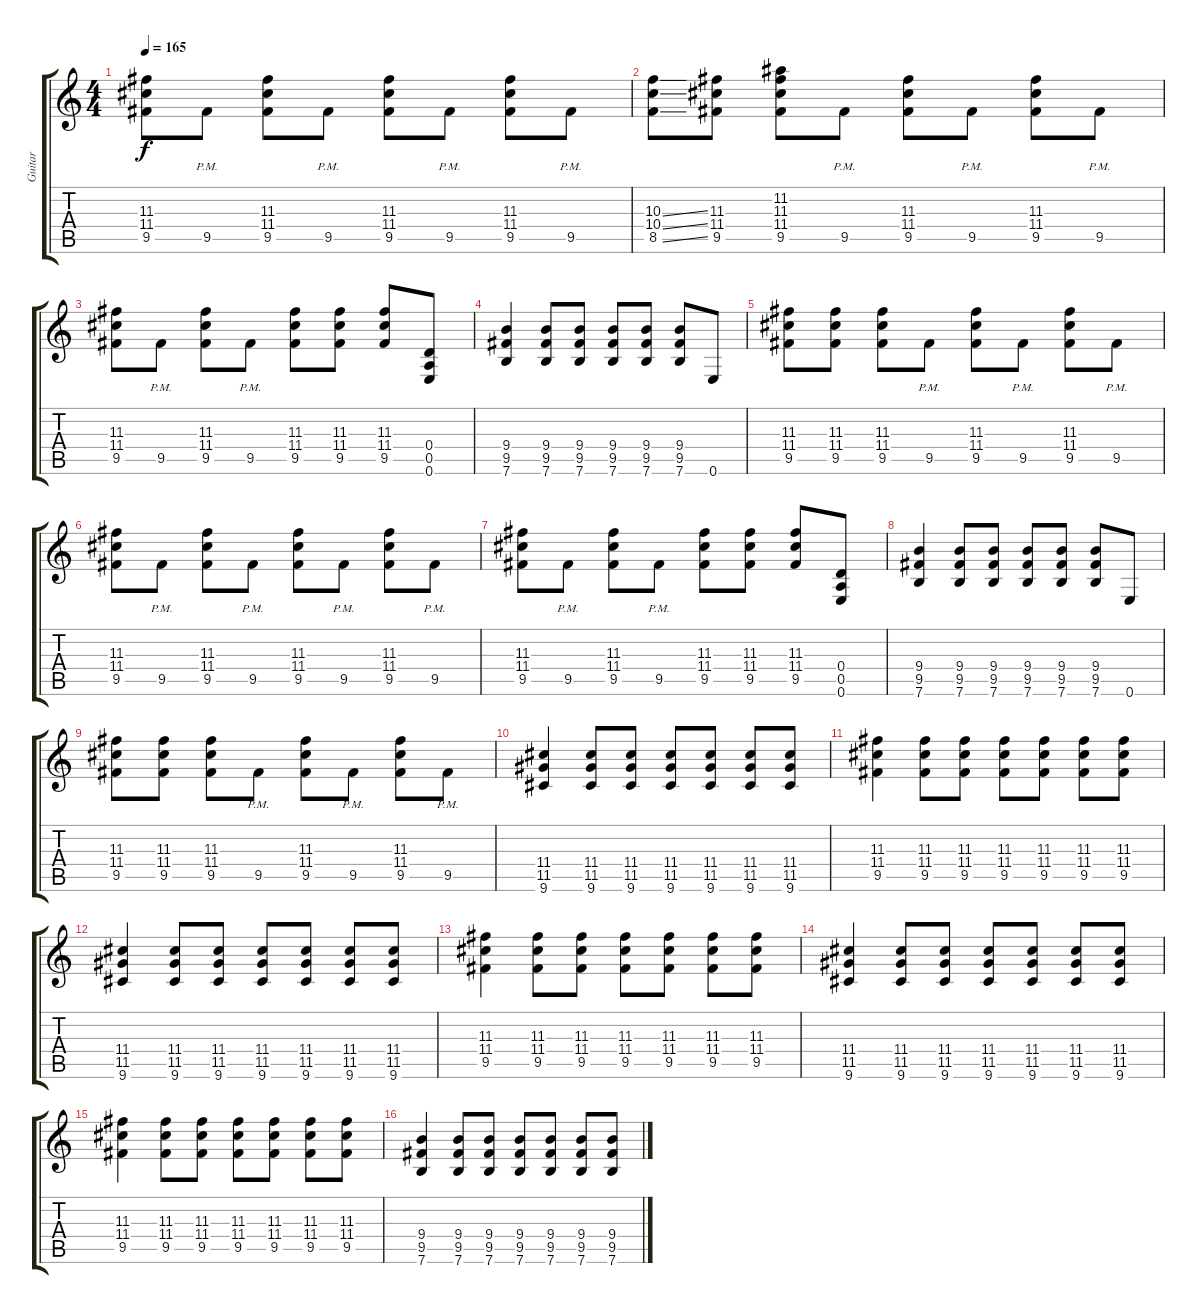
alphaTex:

\track ("Guitar" "Guitar") {instrument distortionguitar}
\staff {score tabs}
\tuning (E4 B3 G3 D3 A2 E2) {hide}
\ts (4 4)
\tempo 165
\clef g2
\ks c
(11.3 11.4 9.5).8{dy f} 9.5{pm}.8 (11.3 11.4 9.5).8 9.5{pm}.8 (11.3 11.4 9.5).8 9.5{pm}.8 (11.3 11.4 9.5).8 9.5{pm}.8 |
(10.3{ss} 10.4{ss} 8.5{ss}).8 (11.3 11.4 9.5).8 (11.2 11.3 11.4 9.5).8 9.5{pm}.8 (11.3 11.4 9.5).8 9.5{pm}.8 (11.3 11.4 9.5).8 9.5{pm}.8 |
(11.3 11.4 9.5).8 9.5{pm}.8 (11.3 11.4 9.5).8 9.5{pm}.8 (11.3 11.4 9.5).8 (11.3 11.4 9.5).8 (11.3 11.4 9.5).8 (0.4 0.5 0.6).8 |
(9.4 9.5 7.6).4 (9.4 9.5 7.6).8 (9.4 9.5 7.6).8 (9.4 9.5 7.6).8 (9.4 9.5 7.6).8 (9.4 9.5 7.6).8 0.6.8 |
(11.3 11.4 9.5).8 (11.3 11.4 9.5).8 (11.3 11.4 9.5).8 9.5{pm}.8 (11.3 11.4 9.5).8 9.5{pm}.8 (11.3 11.4 9.5).8 9.5{pm}.8 |
(11.3 11.4 9.5).8 9.5{pm}.8 (11.3 11.4 9.5).8 9.5{pm}.8 (11.3 11.4 9.5).8 9.5{pm}.8 (11.3 11.4 9.5).8 9.5{pm}.8 |
(11.3 11.4 9.5).8 9.5{pm}.8 (11.3 11.4 9.5).8 9.5{pm}.8 (11.3 11.4 9.5).8 (11.3 11.4 9.5).8 (11.3 11.4 9.5).8 (0.4 0.5 0.6).8 |
(9.4 9.5 7.6).4 (9.4 9.5 7.6).8 (9.4 9.5 7.6).8 (9.4 9.5 7.6).8 (9.4 9.5 7.6).8 (9.4 9.5 7.6).8 0.6.8 |
(11.3 11.4 9.5).8 (11.3 11.4 9.5).8 (11.3 11.4 9.5).8 9.5{pm}.8 (11.3 11.4 9.5).8 9.5{pm}.8 (11.3 11.4 9.5).8 9.5{pm}.8 |
(11.4 11.5 9.6).4 (11.4 11.5 9.6).8 (11.4 11.5 9.6).8 (11.4 11.5 9.6).8 (11.4 11.5 9.6).8 (11.4 11.5 9.6).8 (11.4 11.5 9.6).8 |
(11.3 11.4 9.5).4 (11.3 11.4 9.5).8 (11.3 11.4 9.5).8 (11.3 11.4 9.5).8 (11.3 11.4 9.5).8 (11.3 11.4 9.5).8 (11.3 11.4 9.5).8 |
(11.4 11.5 9.6).4 (11.4 11.5 9.6).8 (11.4 11.5 9.6).8 (11.4 11.5 9.6).8 (11.4 11.5 9.6).8 (11.4 11.5 9.6).8 (11.4 11.5 9.6).8 |
(11.3 11.4 9.5).4 (11.3 11.4 9.5).8 (11.3 11.4 9.5).8 (11.3 11.4 9.5).8 (11.3 11.4 9.5).8 (11.3 11.4 9.5).8 (11.3 11.4 9.5).8 |
(11.4 11.5 9.6).4 (11.4 11.5 9.6).8 (11.4 11.5 9.6).8 (11.4 11.5 9.6).8 (11.4 11.5 9.6).8 (11.4 11.5 9.6).8 (11.4 11.5 9.6).8 |
(11.3 11.4 9.5).4 (11.3 11.4 9.5).8 (11.3 11.4 9.5).8 (11.3 11.4 9.5).8 (11.3 11.4 9.5).8 (11.3 11.4 9.5).8 (11.3 11.4 9.5).8 |
(9.4 9.5 7.6).4 (9.4 9.5 7.6).8 (9.4 9.5 7.6).8 (9.4 9.5 7.6).8 (9.4 9.5 7.6).8 (9.4 9.5 7.6).8 (9.4 9.5 7.6).8
